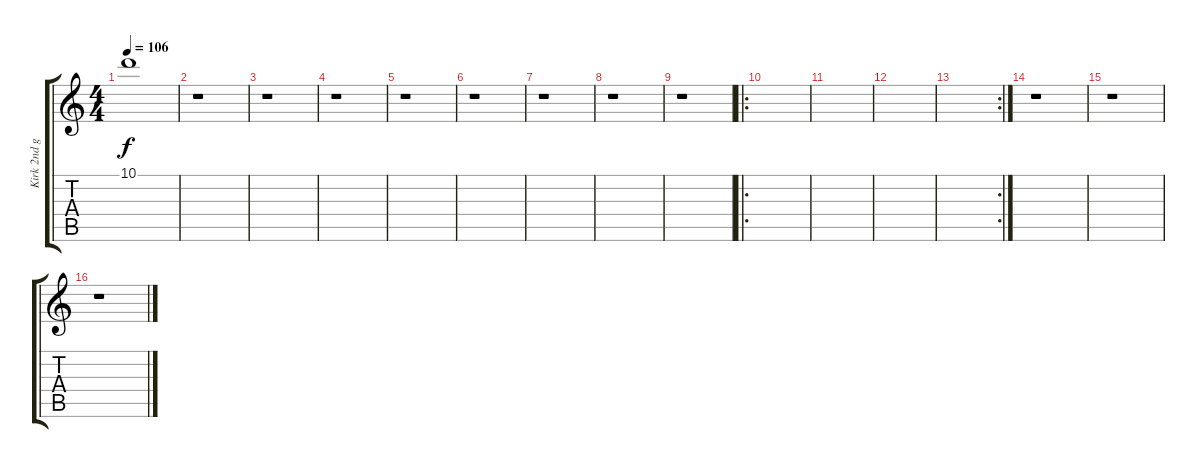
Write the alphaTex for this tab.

\track ("Kirk 2nd guitar" "Kirk 2nd g") {instrument distortionguitar}
\staff {score tabs}
\tuning (E4 B3 G3 D3 A2 E2) {hide}
\ts (4 4)
\tempo 106
\clef g2
\ks c
10.1{t}.1{dy f} |
r.1 |
r.1 |
r.1 |
r.1 |
r.1 |
r.1 |
r.1 |
r.1 |
\ro
|
|
|
\rc 2
|
r.1 |
r.1 |
r.1
